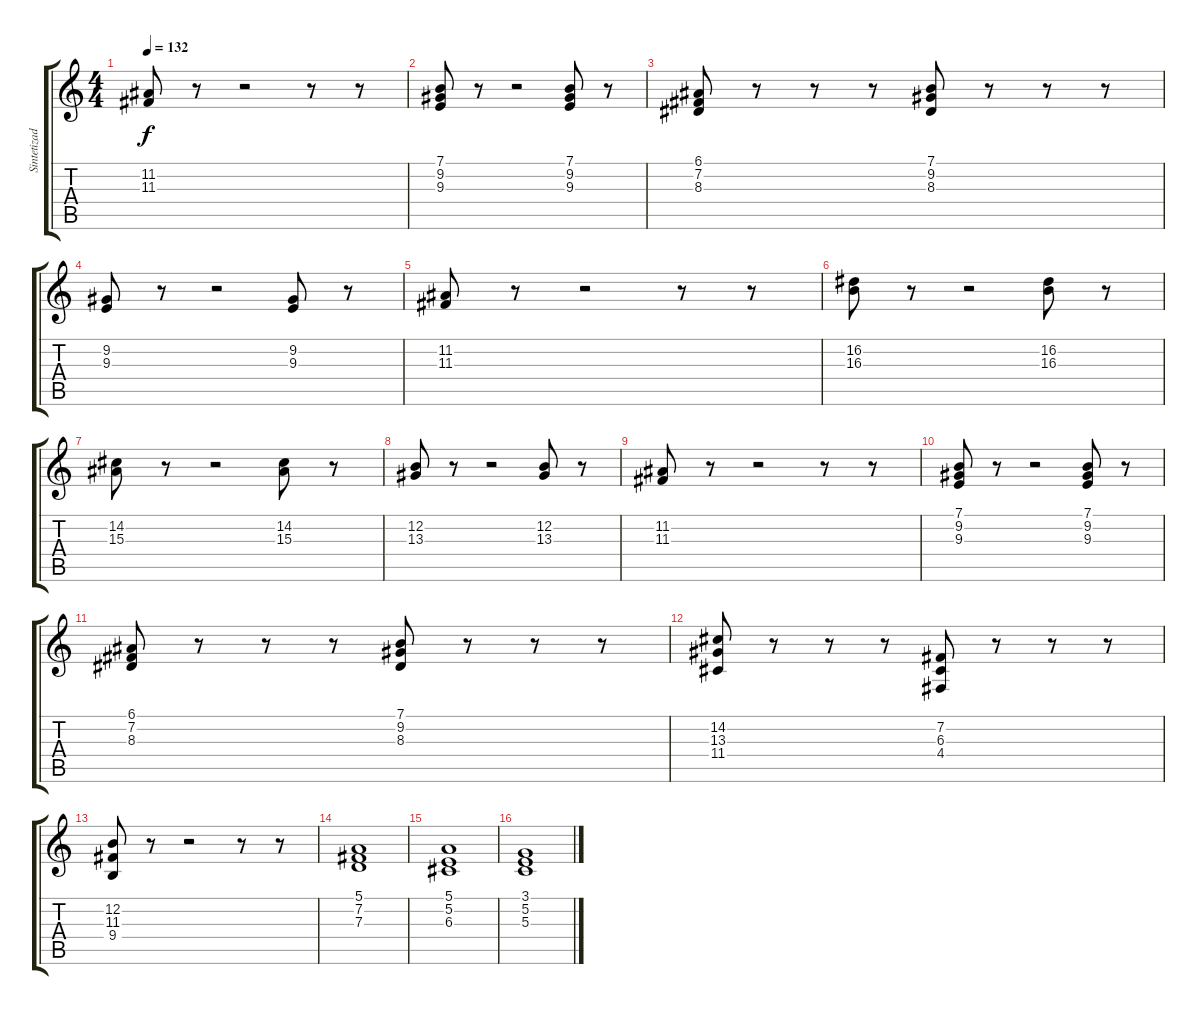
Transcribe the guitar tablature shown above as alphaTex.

\track ("Sintetizador 1" "Sintetizad") {instrument brasssection}
\staff {score tabs}
\tuning (E4 B3 G3 D3 A2 E2) {hide}
\ts (4 4)
\tempo 132
\clef g2
\ks c
(11.2 11.3).8{dy f} r.8 r.2 r.8 r.8 |
(7.1 9.2 9.3).8 r.8 r.2 (7.1 9.2 9.3).8 r.8 |
(6.1 7.2 8.3).8 r.8 r.8 r.8 (7.1 9.2 8.3).8 r.8 r.8 r.8 |
(9.2 9.3).8 r.8 r.2 (9.2 9.3).8 r.8 |
(11.2 11.3).8 r.8 r.2 r.8 r.8 |
(16.2 16.3).8 r.8 r.2 (16.2 16.3).8 r.8 |
(14.2 15.3).8 r.8 r.2 (14.2 15.3).8 r.8 |
(12.2 13.3).8 r.8 r.2 (12.2 13.3).8 r.8 |
(11.2 11.3).8 r.8 r.2 r.8 r.8 |
(7.1 9.2 9.3).8 r.8 r.2 (7.1 9.2 9.3).8 r.8 |
(6.1 7.2 8.3).8 r.8 r.8 r.8 (7.1 9.2 8.3).8 r.8 r.8 r.8 |
(14.2 13.3 11.4).8 r.8 r.8 r.8 (7.2 6.3 4.4).8 r.8 r.8 r.8 |
(12.2 11.3 9.4).8 r.8 r.2 r.8 r.8 |
(5.1 7.2 7.3).1{volume 7} |
(5.1 5.2 6.3).1 |
(3.1 5.2 5.3).1
